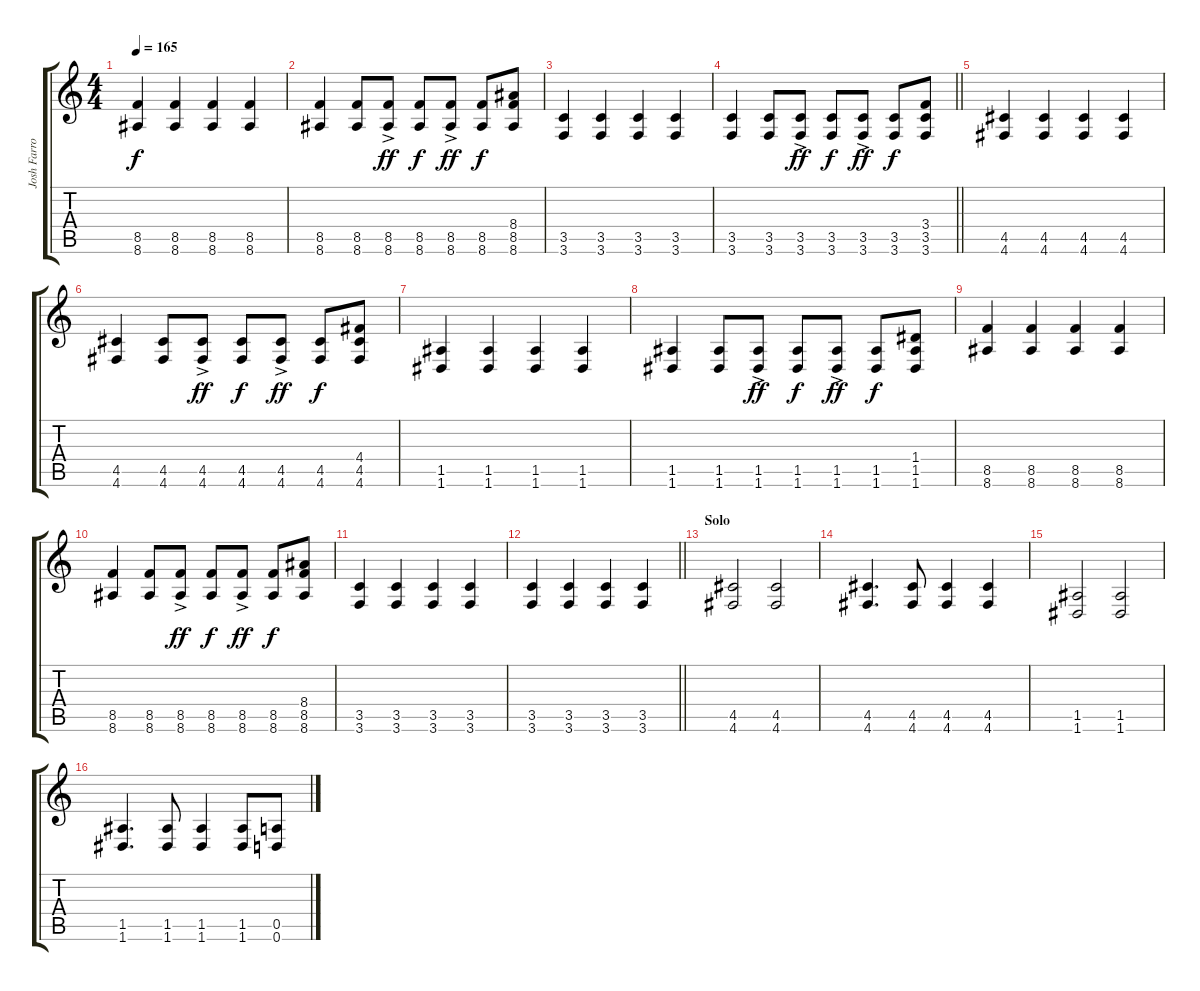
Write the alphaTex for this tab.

\track ("Josh Farro (Rhythm Guitar/Left)" "Josh Farro") {instrument distortionguitar}
\staff {score tabs}
\tuning (E4 B3 G3 D3 A2 D2) {hide}
\ts (4 4)
\tempo 165
\clef g2
\ks c
(8.5 8.6).4{dy f} (8.5 8.6).4 (8.5 8.6).4 (8.5 8.6).4 |
(8.5 8.6).4 (8.5 8.6).8 (8.5 8.6{ac}).8{dy ff} (8.5 8.6).8{dy f} (8.5 8.6{ac}).8{dy ff} (8.5 8.6).8{dy f} (8.4 8.5 8.6).8 |
(3.5 3.6).4 (3.5 3.6).4 (3.5 3.6).4 (3.5 3.6).4 |
\barLineRight lightlight
(3.5 3.6).4 (3.5 3.6).8 (3.5 3.6{ac}).8{dy ff} (3.5 3.6).8{dy f} (3.5 3.6{ac}).8{dy ff} (3.5 3.6).8{dy f} (3.4 3.5 3.6).8 |
\section ("" "")
(4.5 4.6).4 (4.5 4.6).4 (4.5 4.6).4 (4.5 4.6).4 |
(4.5 4.6).4 (4.5 4.6).8 (4.5 4.6{ac}).8{dy ff} (4.5 4.6).8{dy f} (4.5 4.6{ac}).8{dy ff} (4.5 4.6).8{dy f} (4.4 4.5 4.6).8 |
(1.5 1.6).4 (1.5 1.6).4 (1.5 1.6).4 (1.5 1.6).4 |
(1.5 1.6).4 (1.5 1.6).8 (1.5 1.6{ac}).8{dy ff} (1.5 1.6).8{dy f} (1.5 1.6{ac}).8{dy ff} (1.5 1.6).8{dy f} (1.4 1.5 1.6).8 |
(8.5 8.6).4 (8.5 8.6).4 (8.5 8.6).4 (8.5 8.6).4 |
(8.5 8.6).4 (8.5 8.6).8 (8.5 8.6{ac}).8{dy ff} (8.5 8.6).8{dy f} (8.5 8.6{ac}).8{dy ff} (8.5 8.6).8{dy f} (8.4 8.5 8.6).8 |
(3.5 3.6).4 (3.5 3.6).4 (3.5 3.6).4 (3.5 3.6).4 |
\barLineRight lightlight
(3.5 3.6).4 (3.5 3.6).4 (3.5 3.6).4 (3.5 3.6).4 |
\section ("" "Solo")
(4.5 4.6).2 (4.5 4.6).2 |
(4.5 4.6).4{d} (4.5 4.6).8 (4.5 4.6).4 (4.5 4.6).4 |
(1.5 1.6).2 (1.5 1.6).2 |
(1.5 1.6).4{d} (1.5 1.6).8 (1.5 1.6).4 (1.5 1.6).8 (0.5{ss} 0.6{ss}).8
